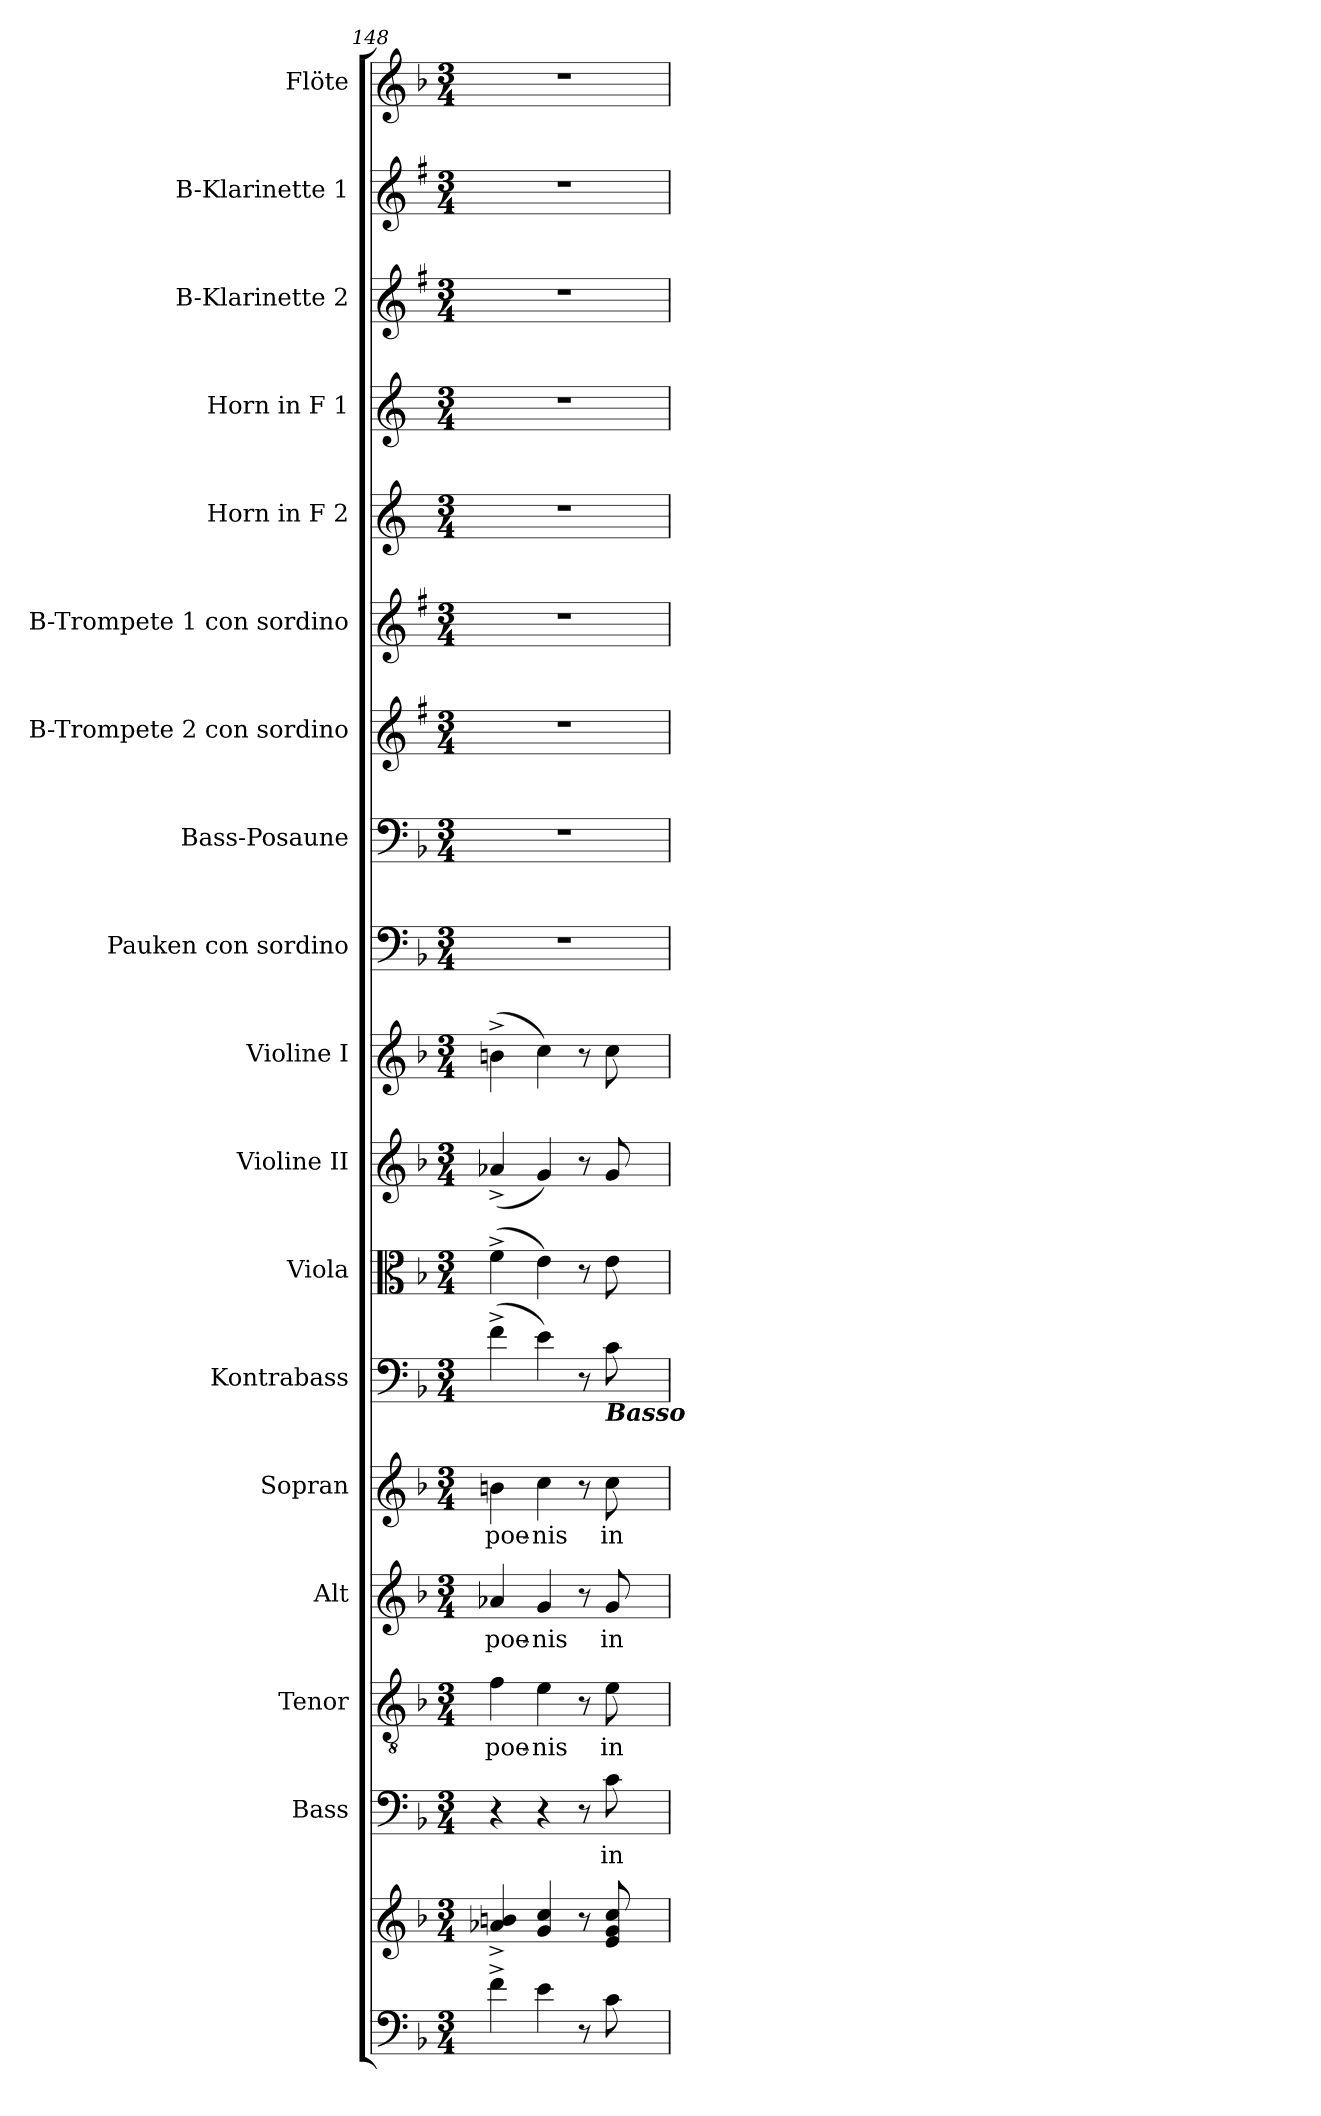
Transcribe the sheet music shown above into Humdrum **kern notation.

**kern	**kern	**kern	**text	**kern	**text	**kern	**text	**kern	**text	**kern	**kern	**kern	**kern	**kern	**kern	**kern	**kern	**kern	**kern	**kern	**kern	**kern
*part18	*part18	*part17	*part17	*part16	*part16	*part15	*part15	*part14	*part14	*part13	*part12	*part11	*part10	*part9	*part8	*part7	*part6	*part5	*part4	*part3	*part2	*part1
*staff19	*staff18	*staff17	*staff17	*staff16	*staff16	*staff15	*staff15	*staff14	*staff14	*staff13	*staff12	*staff11	*staff10	*staff9	*staff8	*staff7	*staff6	*staff5	*staff4	*staff3	*staff2	*staff1
*	*	*I"Bass	*	*I"Tenor	*	*I"Alt	*	*I"Sopran	*	*I"Kontrabass	*I"Viola	*I"Violine II	*I"Violine I	*I"Pauken con sordino	*I"Bass-Posaune	*I"B-Trompete 2 con sordino	*I"B-Trompete 1 con sordino	*I"Horn in F 2	*I"Horn in F 1	*I"B-Klarinette 2	*I"B-Klarinette 1	*I"Flöte
*	*	*I'B.	*	*I'T.	*	*I'A.	*	*I'S.	*	*I'Kb.	*I'Vla.	*I'Vl. II	*I'Vl. I	*I'Pk.	*I'B. Pos.	*I'B Trp. 2	*I'B Trp. 1	*	*	*I'B Kl. 2	*I'B Kl. 1	*I'Fl.
!!LO:PB:g=z
*clefF4	*clefG2	*clefF4	*	*clefGv2	*	*clefG2	*	*clefG2	*	*clefF4	*clefC3	*clefG2	*clefG2	*clefF4	*clefF4	*clefG2	*clefG2	*clefG2	*clefG2	*clefG2	*clefG2	*clefG2
*	*	*	*	*	*	*	*	*	*	*ITrd7c12	*	*	*	*	*	*ITrd1c2	*ITrd1c2	*ITrd4c7	*ITrd4c7	*ITrd1c2	*ITrd1c2	*
*k[b-]	*k[b-]	*k[b-]	*	*k[b-]	*	*k[b-]	*	*k[b-]	*	*k[b-]	*k[b-]	*k[b-]	*k[b-]	*k[b-]	*k[b-]	*k[b-]	*k[b-]	*k[b-]	*k[b-]	*k[b-]	*k[b-]	*k[b-]
*F:	*F:	*F:	*	*F:	*	*F:	*	*F:	*	*F:	*F:	*F:	*F:	*F:	*F:	*F:	*F:	*F:	*F:	*F:	*F:	*F:
*M3/4	*M3/4	*M3/4	*	*M3/4	*	*M3/4	*	*M3/4	*	*M3/4	*M3/4	*M3/4	*M3/4	*M3/4	*M3/4	*M3/4	*M3/4	*M3/4	*M3/4	*M3/4	*M3/4	*M3/4
=148	=148	=148	=148	=148	=148	=148	=148	=148	=148	=148	=148	=148	=148	=148	=148	=148	=148	=148	=148	=148	=148	=148
!	!	!	!	!	!LO:LY:b	!	!LO:LY:b	!	!LO:LY:b	!	!	!	!	!	!	!	!	!	!	!	!	!
4f^>\	4a-X/^< 4bn/^<	4r	.	4f\	poe-	4a-X/	poe-	4bn\	poe-	(>4F^>\	(>4f^>\	(<4a-X^</	(>4bn^>\	2.r	2.r	2.r	2.r	2.r	2.r	2.r	2.r	2.r
!	!	!	!	!	!LO:LY:b	!	!LO:LY:b	!	!LO:LY:b	!	!	!	!	!	!	!	!	!	!	!	!	!
4e\	4g/ 4cc/	4r	.	4e\	-nis	4g/	-nis	4cc\	-nis	4E\)	4e\)	4g/)	4cc\)	.	.	.	.	.	.	.	.	.
8r	8r	8r	.	8r	.	8r	.	8r	.	8r	8r	8r	8r	.	.	.	.	.	.	.	.	.
!	!	!	!	!	!	!	!	!	!	!LO:TX:b:Bi:t=Basso	!	!	!	!	!	!	!	!	!	!	!	!
!	!	!	!LO:LY:b	!	!LO:LY:b	!	!LO:LY:b	!	!LO:LY:b	!	!	!	!	!	!	!	!	!	!	!	!	!
8c\	8e/ 8g/ 8cc/	8c\	in	8e\	in-	8g/	in-	8cc\	in-	8C\	8e\	8g/	8cc\	.	.	.	.	.	.	.	.	.
=	=	=	=	=	=	=	=	=	=	=	=	=	=	=	=	=	=	=	=	=	=	=
*-	*-	*-	*-	*-	*-	*-	*-	*-	*-	*-	*-	*-	*-	*-	*-	*-	*-	*-	*-	*-	*-	*-
